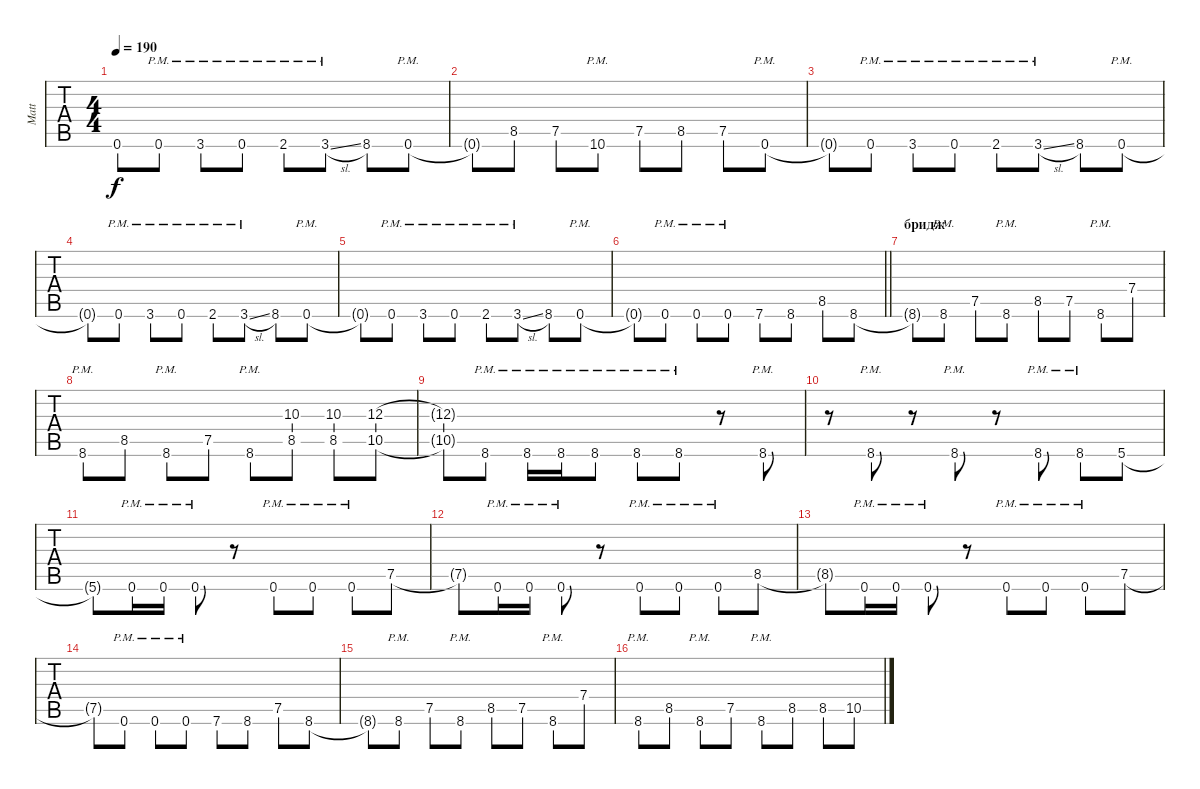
\track ("Matt" "Matt") {instrument distortionguitar}
\staff {tabs}
\tuning (E4 B3 G3 D3 A2 D2) {hide}
\ts (4 4)
\tempo 190
\clef g2
\ks c
0.6{t}.8{dy f} 0.6{pm}.8 3.6{pm}.8 0.6{pm}.8 2.6{pm}.8 3.6{sl pm}.8 8.6.8 0.6{pm}.8 |
0.6{t}.8 8.5.8 7.5.8 10.6{pm}.8 7.5.8 8.5.8 7.5.8 0.6{pm}.8 |
0.6{t}.8 0.6{pm}.8 3.6{pm}.8 0.6{pm}.8 2.6{pm}.8 3.6{sl pm}.8 8.6.8 0.6{pm}.8 |
0.6{t}.8 0.6{pm}.8 3.6{pm}.8 0.6{pm}.8 2.6{pm}.8 3.6{sl pm}.8 8.6.8 0.6{pm}.8 |
0.6{t}.8 0.6{pm}.8 3.6{pm}.8 0.6{pm}.8 2.6{pm}.8 3.6{sl pm}.8 8.6.8 0.6{pm}.8 |
\barLineRight lightlight
0.6{t}.8 0.6{pm}.8 0.6{pm}.8 0.6{pm}.8 7.6.8 8.6.8 8.5.8 8.6.8 |
\section ("" "бридж")
8.6{t}.8 8.6{pm}.8 7.5.8 8.6{pm}.8 8.5.8 7.5.8 8.6{pm}.8 7.4.8 |
8.6{pm}.8 8.5.8 8.6{pm}.8 7.5.8 8.6{pm}.8 (10.3 8.5).8 (10.3 8.5).8 (12.3 10.5).8 |
(12.3{t} 10.5{t}).8 8.6{pm}.8 8.6{pm}.16 8.6{pm}.16 8.6{pm}.8 8.6{pm}.8 8.6{pm}.8 r.8 8.6{pm}.8 |
r.8 8.6{pm}.8 r.8 8.6{pm}.8 r.8 8.6{pm}.8 8.6{pm}.8 5.6.8 |
5.6{t}.8 0.6{pm}.16 0.6{pm}.16 0.6{pm}.8 r.8 0.6{pm}.8 0.6{pm}.8 0.6{pm}.8 7.5.8 |
7.5{t}.8 0.6{pm}.16 0.6{pm}.16 0.6{pm}.8 r.8 0.6{pm}.8 0.6{pm}.8 0.6{pm}.8 8.5.8 |
8.5{t}.8 0.6{pm}.16 0.6{pm}.16 0.6{pm}.8 r.8 0.6{pm}.8 0.6{pm}.8 0.6{pm}.8 7.5.8 |
7.5{t}.8 0.6{pm}.8 0.6{pm}.8 0.6{pm}.8 7.6.8 8.6.8 7.5.8 8.6.8 |
8.6{t}.8 8.6{pm}.8 7.5.8 8.6{pm}.8 8.5.8 7.5.8 8.6{pm}.8 7.4.8 |
8.6{pm}.8 8.5.8 8.6{pm}.8 7.5.8 8.6{pm}.8 8.5.8 8.5.8 10.5.8
